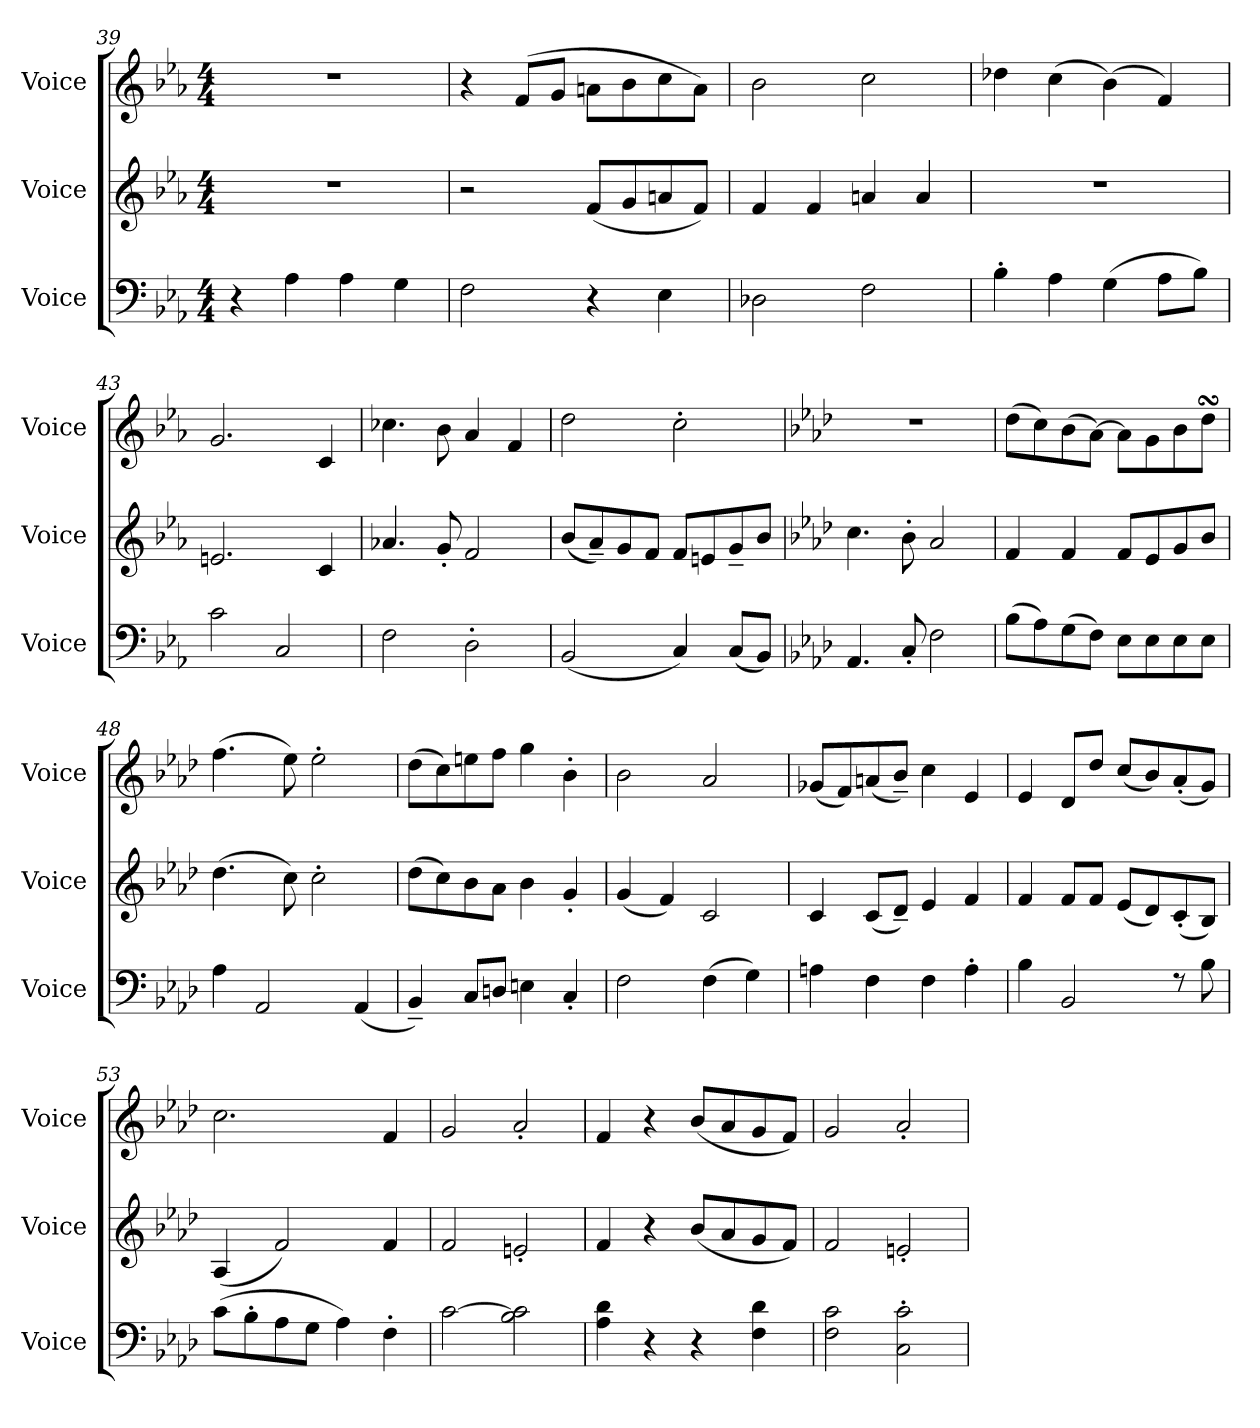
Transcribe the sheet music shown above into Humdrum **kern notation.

**kern	**kern	**kern
*part3	*part2	*part1
*staff3	*staff2	*staff1
*I"Voice	*I"Voice	*I"Voice
*I'Voice	*I'Voice	*I'Voice
*clefF4	*clefG2	*clefG2
*k[b-e-a-]	*k[b-e-a-]	*k[b-e-a-]
*M4/4	*M4/4	*M4/4
=39	=39	=39
4r	1r	1r
4A-\	.	.
4A-\	.	.
4G\	.	.
=40	=40	=40
2F\	2rcc	4r
.	.	(>8f/L
.	.	8g/J
4r	(<8f/L	8an\L
.	8g/	8b-\
4E-\	8an/	8cc\
.	8f/J)	8a\J)
=41	=41	=41
2D-X\	4f/	2b-\
.	4f/	.
2F\	4an/	2cc\
.	4a/	.
!!LO:LB:g=z
=42	=42	=42
4B-'>\	1r	4dd-X\
4A-\	.	(<4cc\
(>4G\	.	(>4b-\)
8A-\L	.	4f/)
8B-\J)	.	.
=43	=43	=43
2c\	2.en/	2.g/
2C/	.	.
.	4c/	4c/
=44	=44	=44
2F\	4.a-X/	4.cc-X\
.	8g'</	8b-\
2D'<\	2f/	4a-/
.	.	4f/
=45	=45	=45
(<2BB-/	(<8b-/L	2dd\
.	8a-~</)	.
.	8g/	.
.	8f/J	.
4C/)	8f/L	2cc'<\
.	8en/	.
(<8C/L	8g~>/	.
8BB-/J)	8b-/J	.
!!LO:PB:g=z
=46	=46	=46
*k[b-e-a-d-]	*k[b-e-a-d-]	*k[b-e-a-d-]
4.AA-/	4.cc\	1r
8C'</	8b-'<\	.
2F\	2a-/	.
=47	=47	=47
(>8B-\L	4f/	(>8dd-\L
8A-\)	.	8cc\)
(>8G\	4f/	(>8b-\
8F\J)	.	[<8a-\J)
8E-\L	8f/L	8a-\L]
8E-\	8e-/	8g\
8E-\	8g/	8b-\
8E-\J	8b-/J	8dd-sSSs\J
=48	=48	=48
4A-\	(>4.dd-\	(>4.ff\
2AA-/	.	.
.	8cc\)	8ee-\)
.	2cc'<\	2ee-'<\
(<4AA-/	.	.
=49	=49	=49
4BB-~</)	(>8dd-\L	(>8dd-\L
.	8cc\)	8cc\)
8C/L	8b-\	8een\
8Dn/J	8a-\J	8ff\J
4En\	4b-\	4gg\
4C'</	4g'</	4b-'<\
!!LO:LB:g=z
=50	=50	=50
2F\	(<4g/	(<2b-\
.	4f/)	.
(>4F\	2c/	2a-/
4G\)	.	.
=51	=51	=51
4An\	4c/	(<8g-X/L
.	.	8f/)
4F\	(<8c/L	(<8an/
.	8d-~</J)	8b-~</J)
4F\	4e-/	4cc\
4A'<\	4f/	4e-/
=52	=52	=52
4B-\	4f/	4e-/
2BB-/	8f/L	8d-/L
.	8f/J	8dd-/J
.	(<8e-/L	(<8cc/L
.	8d-/)	8b-/)
8rE	(<8c'</	(<8a-'</
8B-\	8B-/J)	8g/J)
=53	=53	=53
(>8c\L	(<4A-/	2.cc\
8B-'<\	.	.
8A-\	2f/)	.
8G\J	.	.
4A-\)	.	.
4F'<\	4f/	4f/
=54	=54	=54
[>2c\	2f/	2g/
2B-\ 2c\]	2en'</	2a-'</
!!LO:LB:g=z
=55	=55	=55
4A-\ 4d-\	4f/	4f/
4r	4r	4r
4r	(<8b-/L	(<8b-/L
.	8a-/	8a-/
4F\ 4d-\	8g/	8g/
.	8f/J)	8f/J)
=56	=56	=56
2F\ 2c\	2f/	2g/
2C\'< 2c\'<	2en'</	2a-'</
=	=	=
*-	*-	*-
